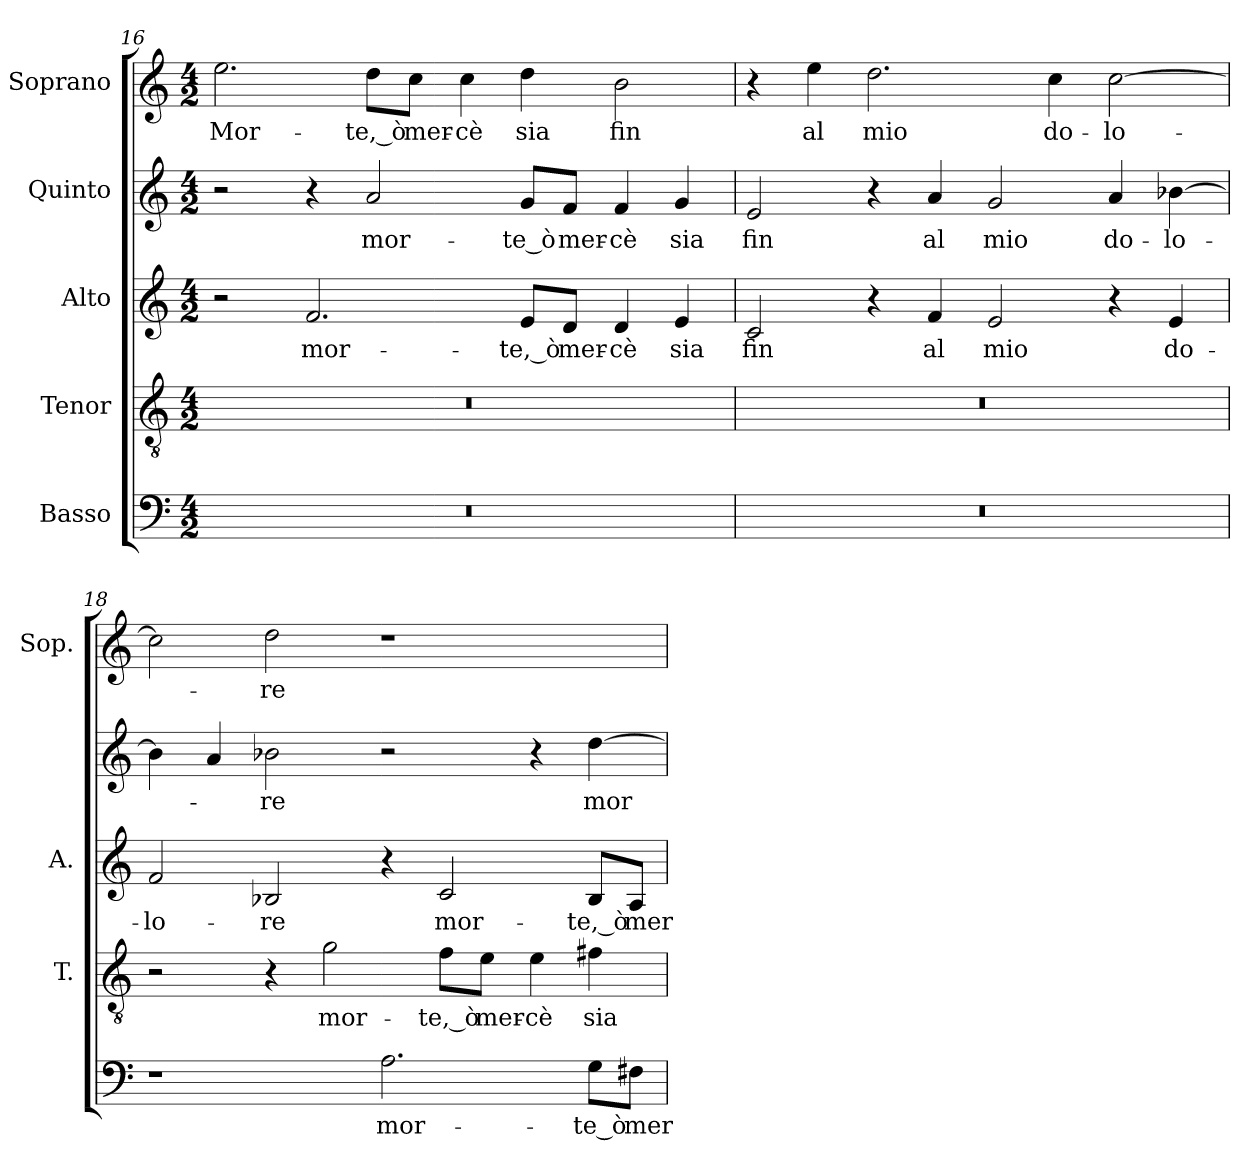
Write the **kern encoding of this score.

**kern	**text	**kern	**text	**kern	**text	**kern	**text	**kern	**text
*part5	*part5	*part4	*part4	*part3	*part3	*part2	*part2	*part1	*part1
*staff5	*staff5	*staff4	*staff4	*staff3	*staff3	*staff2	*staff2	*staff1	*staff1
*I"Basso	*	*I"Tenor	*	*I"Alto	*	*I"Quinto	*	*I"Soprano	*
*	*	*I'T.	*	*I'A.	*	*	*	*I'Sop.	*
*clefF4	*	*clefGv2	*	*clefG2	*	*clefG2	*	*clefG2	*
*	*	*ITrd7c12	*	*	*	*	*	*	*
*k[]	*	*k[]	*	*k[]	*	*k[]	*	*k[]	*
*C:	*	*C:	*	*C:	*	*C:	*	*C:	*
*M4/2	*	*M4/2	*	*M4/2	*	*M4/2	*	*M4/2	*
=16	=16	=16	=16	=16	=16	=16	=16	=16	=16
!LO:N:vis=1	!	!LO:N:vis=1	!	!	!	!	!	!	!
!	!	!	!	!	!	!	!	!	!LO:LY:b:color=#000000
0r	.	0r	.	2r	.	2r	.	2.eei\	Mor-
!	!	!	!	!	!LO:LY:b:color=#000000	!	!	!	!
.	.	.	.	2.fi/	mor-	4r	.	.	.
!	!	!	!	!	!	!	!LO:LY:b:color=#000000	!	!
!	!	!	!	!	!	!	!	!	!LO:LY:b:color=#000000
.	.	.	.	.	.	2ai/	mor-	8ddi\L	-te,_ò
!	!	!	!	!	!	!	!	!	!LO:LY:b:color=#000000
.	.	.	.	.	.	.	.	8cci\J	mer-
!	!	!	!	!	!	!	!	!	!LO:LY:b:color=#000000
.	.	.	.	.	.	.	.	4cci\	-cè
!	!	!	!	!	!LO:LY:b:color=#000000	!	!	!	!
!	!	!	!	!	!	!	!LO:LY:b:color=#000000	!	!
!	!	!	!	!	!	!	!	!	!LO:LY:b:color=#000000
.	.	.	.	8ei/L	-te,_ò	8gi/L	-te_ò	4ddi\	sia
!	!	!	!	!	!LO:LY:b:color=#000000	!	!	!	!
!	!	!	!	!	!	!	!LO:LY:b:color=#000000	!	!
.	.	.	.	8di/J	mer-	8fi/J	mer-	.	.
!	!	!	!	!	!LO:LY:b:color=#000000	!	!	!	!
!	!	!	!	!	!	!	!LO:LY:b:color=#000000	!	!
!	!	!	!	!	!	!	!	!	!LO:LY:b:color=#000000
.	.	.	.	4di/	-cè	4fi/	-cè	2bi\	fin
!	!	!	!	!	!LO:LY:b:color=#000000	!	!	!	!
!	!	!	!	!	!	!	!LO:LY:b:color=#000000	!	!
.	.	.	.	4ei/	sia	4gi/	sia	.	.
=17	=17	=17	=17	=17	=17	=17	=17	=17	=17
!LO:N:vis=1	!	!LO:N:vis=1	!	!	!	!	!	!	!
!	!	!	!	!	!LO:LY:b:color=#000000	!	!	!	!
!	!	!	!	!	!	!	!LO:LY:b:color=#000000	!	!
0r	.	0r	.	2ci/	fin	2ei/	fin	4r	.
!	!	!	!	!	!	!	!	!	!LO:LY:b:color=#000000
.	.	.	.	.	.	.	.	4eei\	al
!	!	!	!	!	!	!	!	!	!LO:LY:b:color=#000000
.	.	.	.	4r	.	4r	.	2.ddi\	mio
!	!	!	!	!	!LO:LY:b:color=#000000	!	!	!	!
!	!	!	!	!	!	!	!LO:LY:b:color=#000000	!	!
.	.	.	.	4fi/	al	4ai/	al	.	.
!	!	!	!	!	!LO:LY:b:color=#000000	!	!	!	!
!	!	!	!	!	!	!	!LO:LY:b:color=#000000	!	!
.	.	.	.	2ei/	mio	2gi/	mio	.	.
!	!	!	!	!	!	!	!	!	!LO:LY:b:color=#000000
.	.	.	.	.	.	.	.	4cci\	do-
!	!	!	!	!	!	!	!LO:LY:b:color=#000000	!	!
!	!	!	!	!	!	!	!	!	!LO:LY:b:color=#000000
.	.	.	.	4r	.	4ai/	do-	[>2cci\	-lo-
!	!	!	!	!	!LO:LY:b:color=#000000	!	!	!	!
!	!	!	!	!	!	!	!LO:LY:b:color=#000000	!	!
.	.	.	.	4ei/	do-	[>4b-Xi\	-lo-	.	.
=18	=18	=18	=18	=18	=18	=18	=18	=18	=18
!	!	!	!	!	!LO:LY:b:color=#000000	!	!	!	!
1r	.	2r	.	2fi/	-lo-	4b-i\]	.	2cci\]	.
.	.	.	.	.	.	4ai/	.	.	.
!	!	!	!	!	!LO:LY:b:color=#000000	!	!	!	!
!	!	!	!	!	!	!	!LO:LY:b:color=#000000	!	!
!	!	!	!	!	!	!	!	!	!LO:LY:b:color=#000000
.	.	4r	.	2B-Xi/	-re	2b-Xi\	-re	2ddi\	-re
!	!	!	!LO:LY:b:color=#000000	!	!	!	!	!	!
.	.	2Gi\	mor-	.	.	.	.	.	.
!	!LO:LY:b:color=#000000	!	!	!	!	!	!	!	!
2.Ai\	mor-	.	.	4r	.	2r	.	1r	.
!	!	!	!LO:LY:b:color=#000000	!	!	!	!	!	!
!	!	!	!	!	!LO:LY:b:color=#000000	!	!	!	!
.	.	8Fi\L	-te,_ò	2ci/	mor-	.	.	.	.
!	!	!	!LO:LY:b:color=#000000	!	!	!	!	!	!
.	.	8Ei\J	mer-	.	.	.	.	.	.
!	!	!	!LO:LY:b:color=#000000	!	!	!	!	!	!
.	.	4Ei\	-cè	.	.	4r	.	.	.
!	!LO:LY:b:color=#000000	!	!	!	!	!	!	!	!
!	!	!	!LO:LY:b:color=#000000	!	!	!	!	!	!
!	!	!	!	!	!LO:LY:b:color=#000000	!	!	!	!
!	!	!	!	!	!	!	!LO:LY:b:color=#000000	!	!
8Gi\L	-te_ò	4F#Xi\	sia	8B-i/L	-te,_ò	[>4ddi\	mor-	.	.
!	!LO:LY:b:color=#000000	!	!	!	!	!	!	!	!
!	!	!	!	!	!LO:LY:b:color=#000000	!	!	!	!
8F#Xi\J	mer-	.	.	8Ai/J	mer-	.	.	.	.
=	=	=	=	=	=	=	=	=	=
*-	*-	*-	*-	*-	*-	*-	*-	*-	*-
